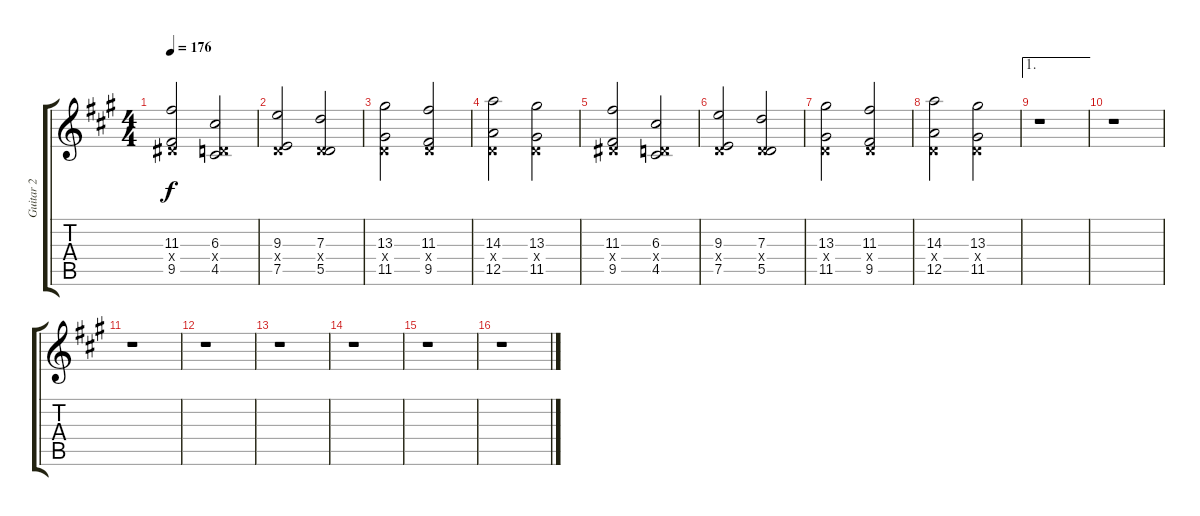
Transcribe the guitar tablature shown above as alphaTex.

\track ("Guitar 2" "Guitar 2") {instrument distortionguitar}
\staff {score tabs}
\tuning (E4 B3 G3 D3 A2 D2) {hide}
\ts (4 4)
\tempo 176
\clef g2
\ks a
(11.3 1.4{x} 9.5).2{dy f} (6.3 0.4{x} 4.5).2 |
(9.3 0.4{x} 7.5).2 (7.3 0.4{x} 5.5).2 |
(13.3 0.4{x} 11.5).2 (11.3 0.4{x} 9.5).2 |
(14.3 0.4{x} 12.5).2 (13.3 0.4{x} 11.5).2 |
(11.3 1.4{x} 9.5).2 (6.3 0.4{x} 4.5).2 |
(9.3 0.4{x} 7.5).2 (7.3 0.4{x} 5.5).2 |
(13.3 0.4{x} 11.5).2 (11.3 0.4{x} 9.5).2 |
(14.3 0.4{x} 12.5).2 (13.3 0.4{x} 11.5).2 |
\ae 1
r.1 |
r.1 |
r.1 |
r.1 |
r.1 |
r.1 |
r.1 |
r.1
